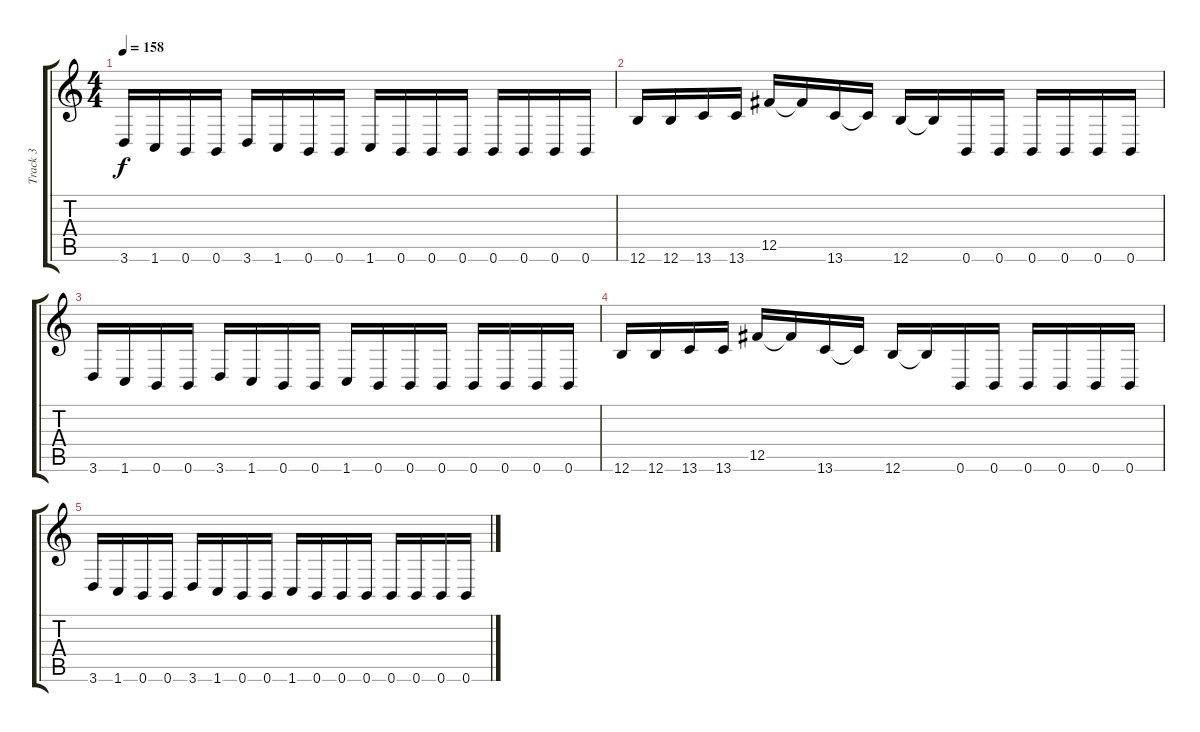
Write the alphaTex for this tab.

\track ("Track 3" "Track 3") {instrument distortionguitar}
\staff {score tabs}
\tuning (Db4 Ab3 E3 B2 Gb2 B1) {hide}
\ts (4 4)
\tempo 158
\clef g2
\ks c
3.6.16{dy f} 1.6.16 0.6.16 0.6.16 3.6.16 1.6.16 0.6.16 0.6.16 1.6.16 0.6.16 0.6.16 0.6.16 0.6.16 0.6.16 0.6.16 0.6.16 |
12.6.16 12.6.16 13.6.16 13.6.16 12.5.16 12.5{t}.16 13.6.16 13.6{t}.16 12.6.16 12.6{t}.16 0.6.16 0.6.16 0.6.16 0.6.16 0.6.16 0.6.16 |
3.6.16 1.6.16 0.6.16 0.6.16 3.6.16 1.6.16 0.6.16 0.6.16 1.6.16 0.6.16 0.6.16 0.6.16 0.6.16 0.6.16 0.6.16 0.6.16 |
12.6.16 12.6.16 13.6.16 13.6.16 12.5.16 12.5{t}.16 13.6.16 13.6{t}.16 12.6.16 12.6{t}.16 0.6.16 0.6.16 0.6.16 0.6.16 0.6.16 0.6.16 |
3.6.16 1.6.16 0.6.16 0.6.16 3.6.16 1.6.16 0.6.16 0.6.16 1.6.16 0.6.16 0.6.16 0.6.16 0.6.16 0.6.16 0.6.16 0.6.16
